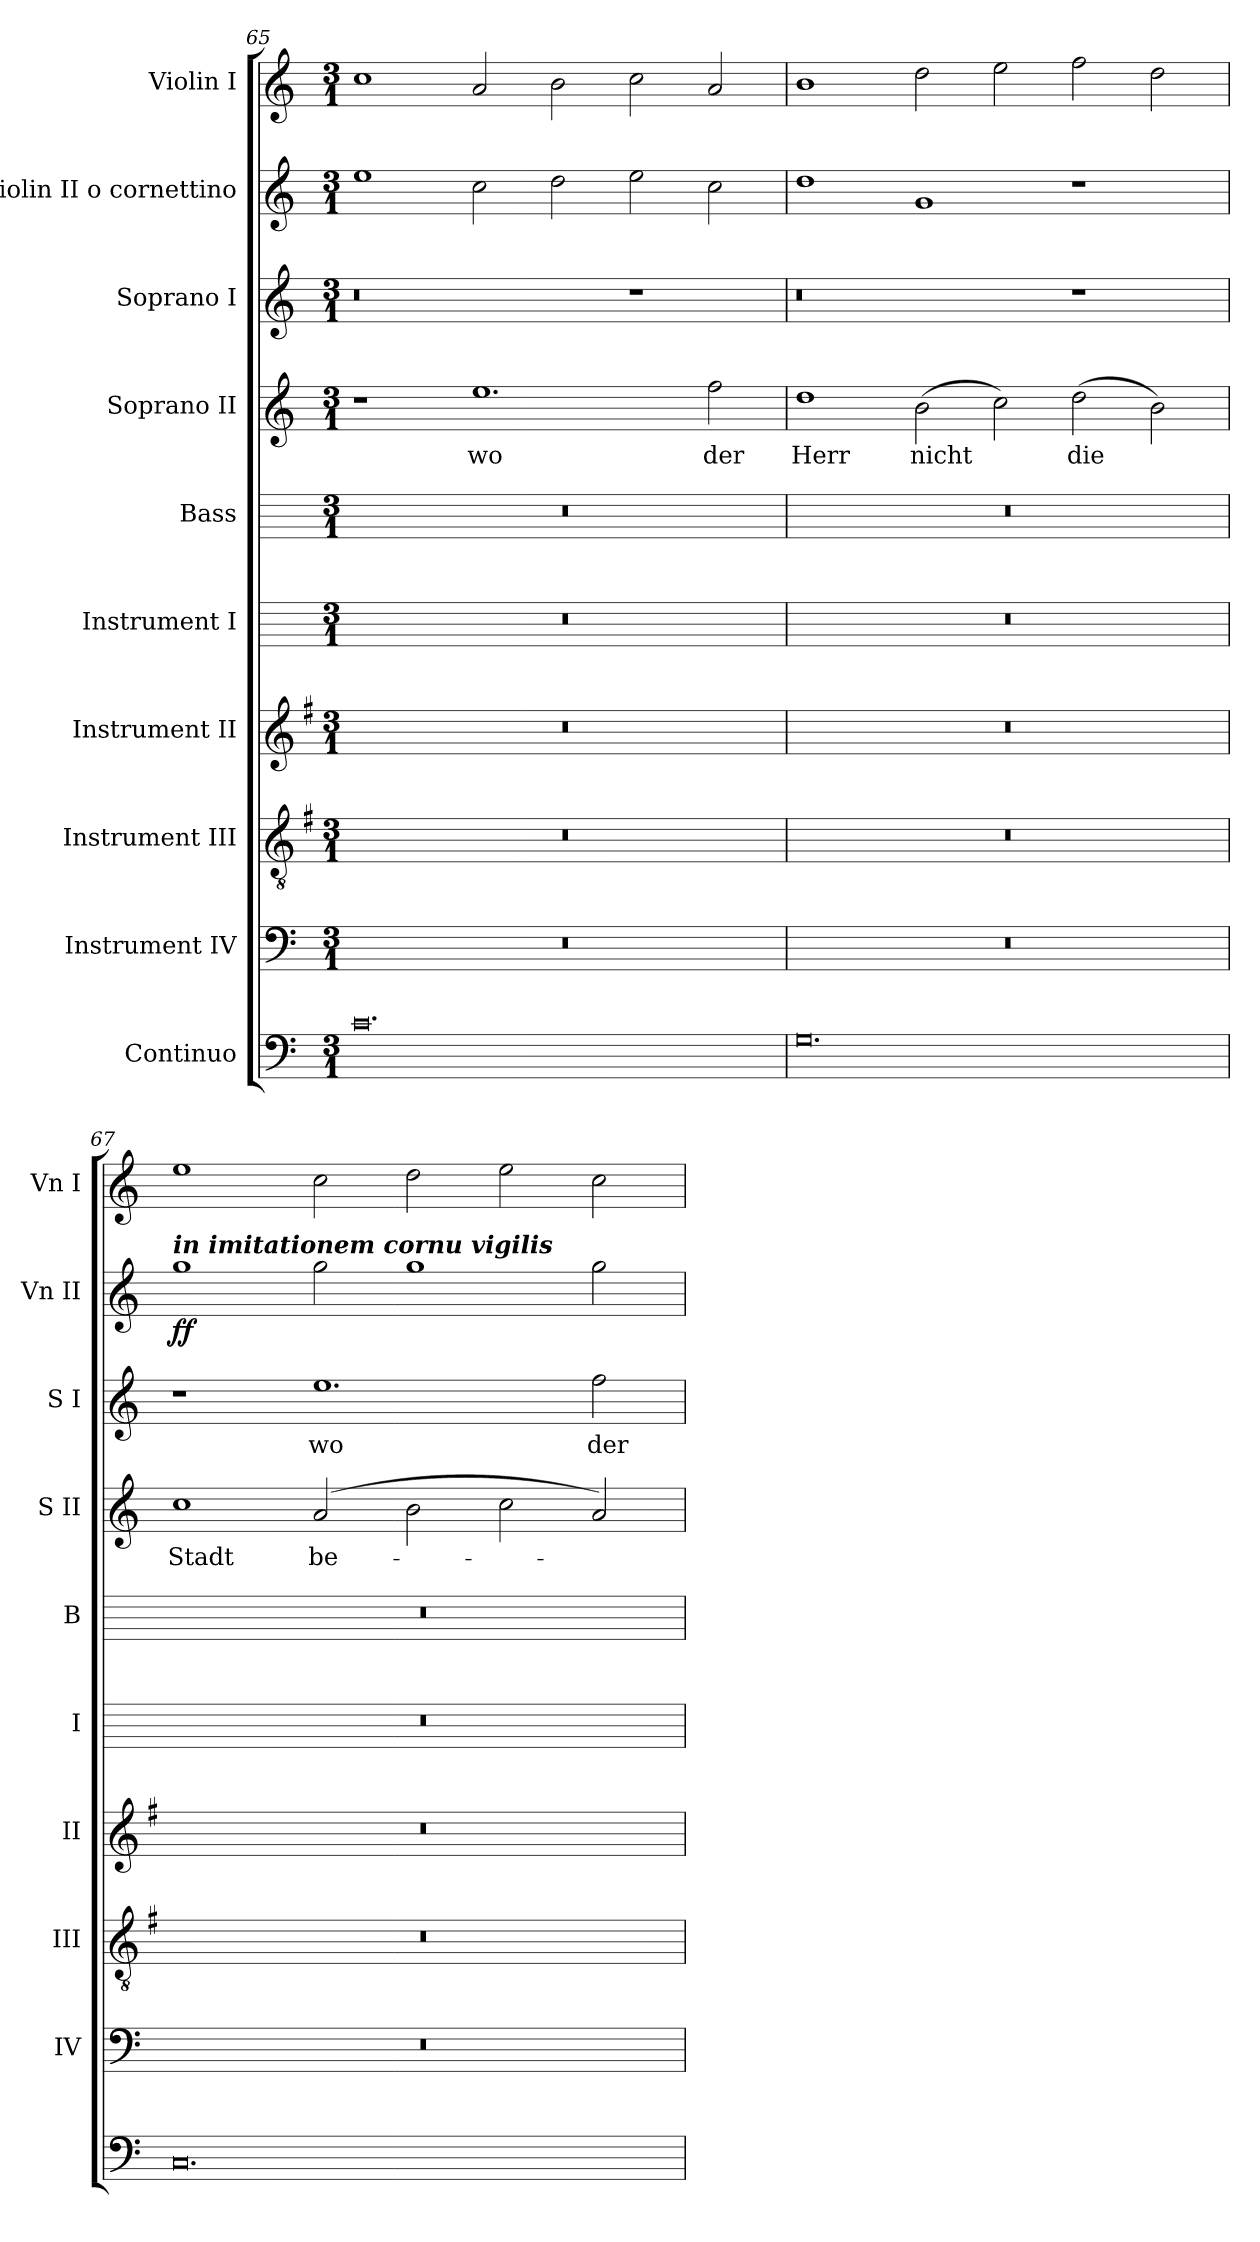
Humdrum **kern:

**kern	**kern	**kern	**kern	**kern	**kern	**kern	**text	**kern	**text	**kern	**dynam	**kern
*part10	*part9	*part8	*part7	*part6	*part5	*part4	*part4	*part3	*part3	*part2	*part2	*part1
*staff10	*staff9	*staff8	*staff7	*staff6	*staff5	*staff4	*staff4	*staff3	*staff3	*staff2	*staff2	*staff1
*I"Continuo	*I"Instrument IV	*I"Instrument III	*I"Instrument II	*I"Instrument I	*I"Bass	*I"Soprano II	*	*I"Soprano I	*	*I"Violin II o cornettino	*	*I"Violin I
*	*I'IV	*I'III	*I'II	*I'I	*I'B	*I'S II	*	*I'S I	*	*I'Vn II	*	*I'Vn I
*clefF4	*clefF4	*clefGv2	*clefG2	*	*	*clefG2	*	*clefG2	*	*clefG2	*	*clefG2
*	*	*ITrd4c7	*ITrd4c7	*ITrd4c7	*	*	*	*	*	*	*	*
*k[]	*k[]	*k[]	*k[]	*	*	*k[]	*	*k[]	*	*k[]	*	*k[]
*C:	*C:	*C:	*C:	*	*	*C:	*	*C:	*	*C:	*	*C:
*M3/1	*M3/1	*M3/1	*M3/1	*M3/1	*M3/1	*M3/1	*	*M3/1	*	*M3/1	*	*M3/1
=65	=65	=65	=65	=65	=65	=65	=65	=65	=65	=65	=65	=65
0.c	0.r	0.r	0.r	0.r	0.r	1r	.	0r	.	1ee	.	1cc
!	!	!	!	!	!	!	!LO:LY:b	!	!	!	!	!
.	.	.	.	.	.	1.ee	wo	.	.	2cc	.	2a
.	.	.	.	.	.	.	.	.	.	2dd	.	2b
.	.	.	.	.	.	.	.	1r	.	2ee	.	2cc
!	!	!	!	!	!	!	!LO:LY:b	!	!	!	!	!
.	.	.	.	.	.	2ff	der	.	.	2cc	.	2a
=66	=66	=66	=66	=66	=66	=66	=66	=66	=66	=66	=66	=66
!	!	!	!	!	!	!	!LO:LY:b	!	!	!	!	!
0.G	0.r	0.r	0.r	0.r	0.r	1dd	Herr	0r	.	1dd	.	1b
!	!	!	!	!	!	!	!LO:LY:b	!	!	!	!	!
.	.	.	.	.	.	(>2b	nicht	.	.	1g	.	2dd
.	.	.	.	.	.	2cc)	.	.	.	.	.	2ee
!	!	!	!	!	!	!	!LO:LY:b	!	!	!	!	!
.	.	.	.	.	.	(>2dd	die	1r	.	1r	.	2ff
.	.	.	.	.	.	2b)	.	.	.	.	.	2dd
=67	=67	=67	=67	=67	=67	=67	=67	=67	=67	=67	=67	=67
!	!	!	!	!	!	!	!	!	!	!LO:TX:a:Bi:t=in imitationem cornu vigilis	!	!
!	!	!	!	!	!	!	!LO:LY:b	!	!	!	!LO:DY:b	!
0.C	0.r	0.r	0.r	0.r	0.r	1cc	Stadt	1r	.	1gg	ff	1ee
!	!	!	!	!	!	!	!LO:LY:b	!	!LO:LY:b	!	!	!
.	.	.	.	.	.	(>2a	be-	1.ee	wo	2gg	.	2cc
.	.	.	.	.	.	2b	.	.	.	1gg	.	2dd
.	.	.	.	.	.	2cc	.	.	.	.	.	2ee
!	!	!	!	!	!	!	!	!	!LO:LY:b	!	!	!
.	.	.	.	.	.	2a)	.	2ff	der	2gg	.	2cc
=	=	=	=	=	=	=	=	=	=	=	=	=
*-	*-	*-	*-	*-	*-	*-	*-	*-	*-	*-	*-	*-
